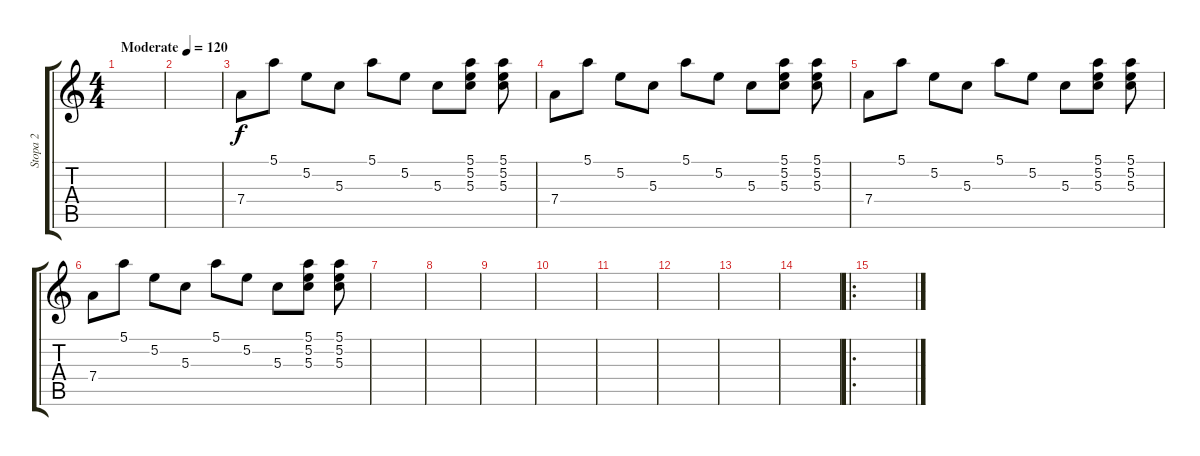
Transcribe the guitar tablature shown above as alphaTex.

\track ("Stopa 2" "Stopa 2") {instrument banjo}
\staff {score tabs}
\tuning (E4 B3 G3 D3 A2 E2) {hide}
\displaytranspose 12
\ts (4 4)
\tempo (120 "Moderate")
\clef g2
\ks c
|
|
7.4.8 5.1.8 5.2.8 5.3.8 5.1.8 5.2.8 5.3.8 (5.1 5.2 5.3).8 (5.1 5.2 5.3).8 |
7.4.8 5.1.8 5.2.8 5.3.8 5.1.8 5.2.8 5.3.8 (5.1 5.2 5.3).8 (5.1 5.2 5.3).8 |
7.4.8 5.1.8 5.2.8 5.3.8 5.1.8 5.2.8 5.3.8 (5.1 5.2 5.3).8 (5.1 5.2 5.3).8 |
7.4.8 5.1.8 5.2.8 5.3.8 5.1.8 5.2.8 5.3.8 (5.1 5.2 5.3).8 (5.1 5.2 5.3).8 |
|
|
|
|
|
|
|
|
\ro
